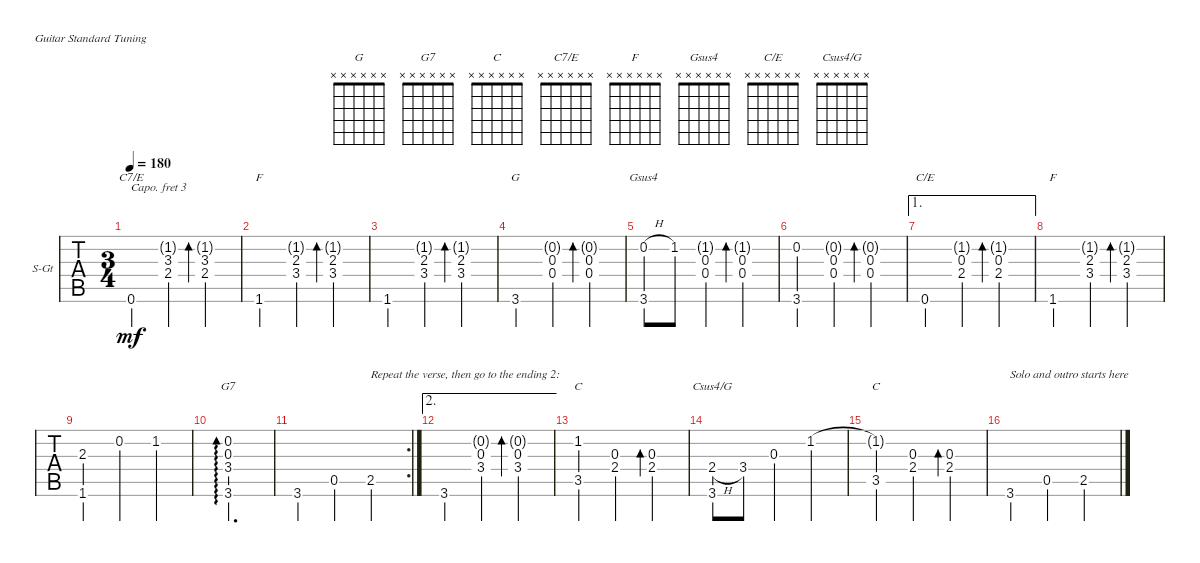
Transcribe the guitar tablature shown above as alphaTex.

\defaultSystemsLayout 4
\bracketExtendMode groupsimilarinstruments
\firstSystemTrackNameOrientation horizontal
\otherSystemsTrackNameOrientation horizontal
\track ("Steel Guitar" "S-Gt") {instrument acousticguitarsteel}
\staff {tabs}
\capo 3
\tuning (E4 B3 G3 D3 A2 E2)
\chord ("G" x x x x x x)
\chord ("G7" x x x x x x)
\chord ("C" x x x x x x)
\chord ("C7/E" x x x x x x)
\chord ("F" x x x x x x)
\chord ("Gsus4" x x x x x x)
\chord ("C/E" x x x x x x)
\chord ("Csus4/G" x x x x x x)
\ts (3 4)
\tempo 180
\clef g2
\ks eb
0.6.4{ch "C7/E" dy mf} (2.4{rf 1} 3.3 1.2{g}).4 (2.4 3.3 1.2{g}).4{bd 114} |
1.6.4{ch "F"} (3.4 2.3{rf 1} 1.2{g}).4 (2.3 3.4 1.2{g}).4{bd 114} |
1.6.4 (3.4{rf 1} 2.3 1.2{g}).4 (2.3 3.4 1.2{g}).4{bd 114} |
3.6.4{ch "G"} (0.4{rf 1} 0.3 0.2{g}).4 (0.3 0.4 0.2{g}).4{bd 114} |
(3.6 0.2{h}).8{ch "Gsus4"} 1.2.8 (0.4 0.3{rf 1} 1.2{g}).4 (0.3 0.4 1.2{g}).4{bd 114} |
(3.6 0.2).4 (0.4 0.3{rf 1} 0.2{g}).4 (0.3 0.4 0.2{g}).4{bd 114} |
\ae 1
0.6.4{ch "C/E"} (2.4{rf 1} 0.3 1.2{g}).4 (2.4 0.3 1.2{g}).4{bd 114} |
1.6.4{ch "F"} (3.4{rf 1} 2.3 1.2{g}).4 (2.3 3.4 1.2{g}).4{bd 114} |
(1.6 2.3).4 0.2.4 1.2.4 |
(3.6 3.4 0.3 0.2).2{d ad 0 ch "G7"} |
\rc 2
3.6.4 0.5.4 2.5.4{txt "Repeat the verse, then go to the ending 2:"} |
\ae 2
3.6.4 (3.4 0.3{rf 1} 0.2{g}).4 (3.4 0.3 0.2{g}).4{bd 114} |
(3.5 1.2).4{ch "C"} (2.4 0.3{rf 1}).4 (0.3 2.4).4{bd 114} |
(3.6 2.4{h}).8{ch "Csus4/G"} 3.4.8 0.3.4 1.2.4 |
(3.5 1.2{t}).4{ch "C"} (2.4 0.3{rf 1}).4 (2.4 0.3).4{bd 114} |
3.6.4{txt "Solo and outro starts here"} 0.5.4 2.5.4
